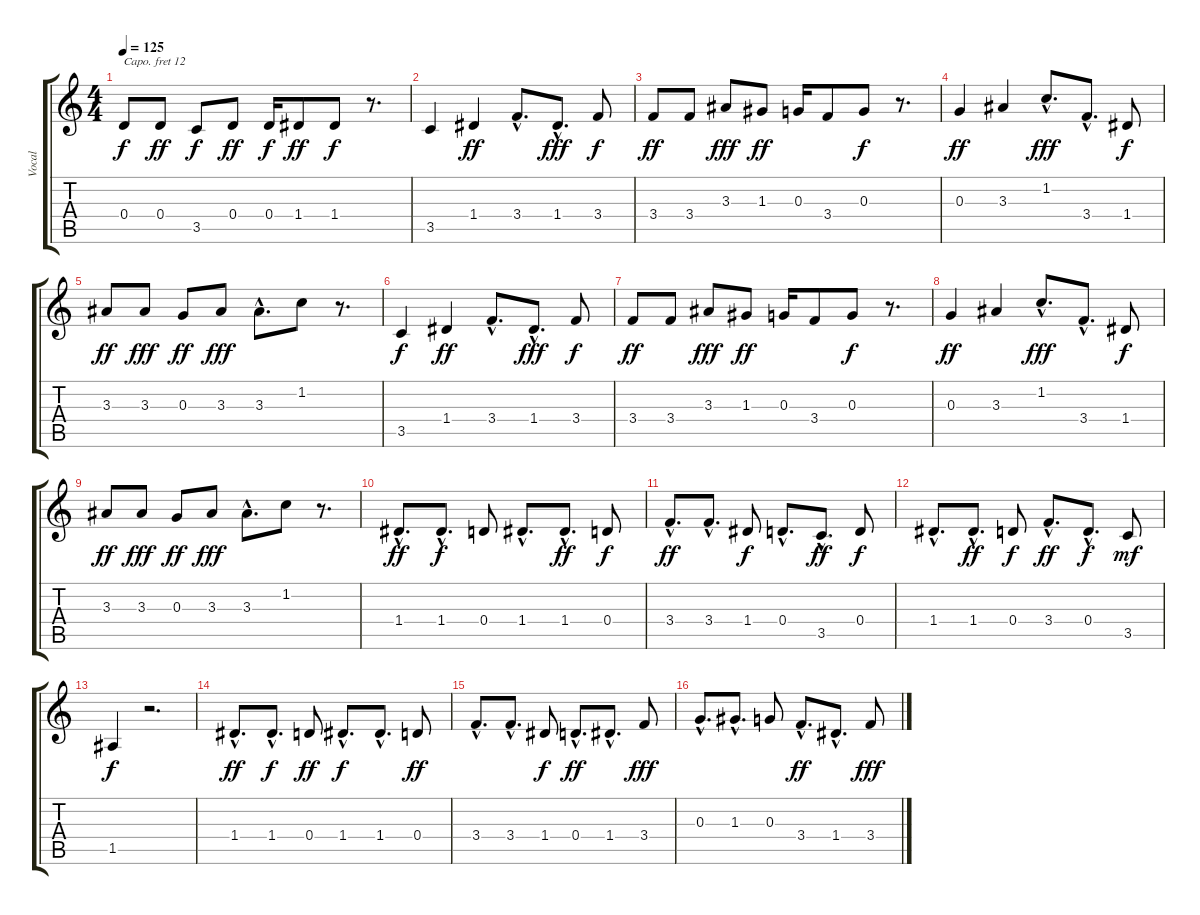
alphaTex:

\track ("Vocal" "Vocal") {instrument baritonesax}
\staff {score tabs}
\capo 12
\tuning (E4 B3 G3 D3 A2 E2) {hide}
\ts (4 4)
\tempo 125
\clef g2
\ks c
0.4.8{dy f} 0.4.8{dy ff} 3.5.8{dy f} 0.4.8{dy ff} 0.4.16{dy f} 1.4.8{dy ff} 1.4.8{dy f} r.8{d} |
3.5.4 1.4.4{dy ff} 3.4{hac}.8{d} 1.4{hac}.8{d dy fff} 3.4.8{dy f} |
3.4.8{dy ff} 3.4.8 3.3.8{dy fff} 1.3.8{dy ff} 0.3.16 3.4.8 0.3.8{dy f} r.8{d} |
0.3.4{dy ff} 3.3.4 1.2{hac}.8{d dy fff} 3.4{hac}.8{d} 1.4.8{dy f} |
3.3.8{dy ff} 3.3.8{dy fff} 0.3.8{dy ff} 3.3.8{dy fff} 3.3{hac}.8{d} 1.2.8 r.8{d} |
3.5.4{dy f} 1.4.4{dy ff} 3.4{hac}.8{d} 1.4{hac}.8{d dy fff} 3.4.8{dy f} |
3.4.8{dy ff} 3.4.8 3.3.8{dy fff} 1.3.8{dy ff} 0.3.16 3.4.8 0.3.8{dy f} r.8{d} |
0.3.4{dy ff} 3.3.4 1.2{hac}.8{d dy fff} 3.4{hac}.8{d} 1.4.8{dy f} |
3.3.8{dy ff} 3.3.8{dy fff} 0.3.8{dy ff} 3.3.8{dy fff} 3.3{hac}.8{d} 1.2.8 r.8{d} |
1.4{hac}.8{d dy ff} 1.4{hac}.8{d dy f} 0.4.8 1.4{hac}.8{d} 1.4{hac}.8{d dy ff} 0.4.8{dy f} |
3.4{hac}.8{d dy ff} 3.4{hac}.8{d} 1.4.8{dy f} 0.4{hac}.8{d} 3.5{hac}.8{d dy ff} 0.4.8{dy f} |
1.4{hac}.8{d} 1.4{hac}.8{d dy ff} 0.4.8{dy f} 3.4{hac}.8{d dy ff} 0.4{hac}.8{d dy f} 3.5.8{dy mf} |
1.5.4{dy f} r.2{d} |
1.4{hac}.8{d dy ff} 1.4{hac}.8{d dy f} 0.4.8{dy ff} 1.4{hac}.8{d dy f} 1.4{hac}.8{d} 0.4.8{dy ff} |
3.4{hac}.8{d} 3.4{hac}.8{d} 1.4.8{dy f} 0.4{hac}.8{d dy ff} 1.4{hac}.8{d} 3.4.8{dy fff} |
0.3{hac}.8{d} 1.3{hac}.8{d} 0.3.8 3.4{hac}.8{d dy ff} 1.4{hac}.8{d} 3.4.8{dy fff}
